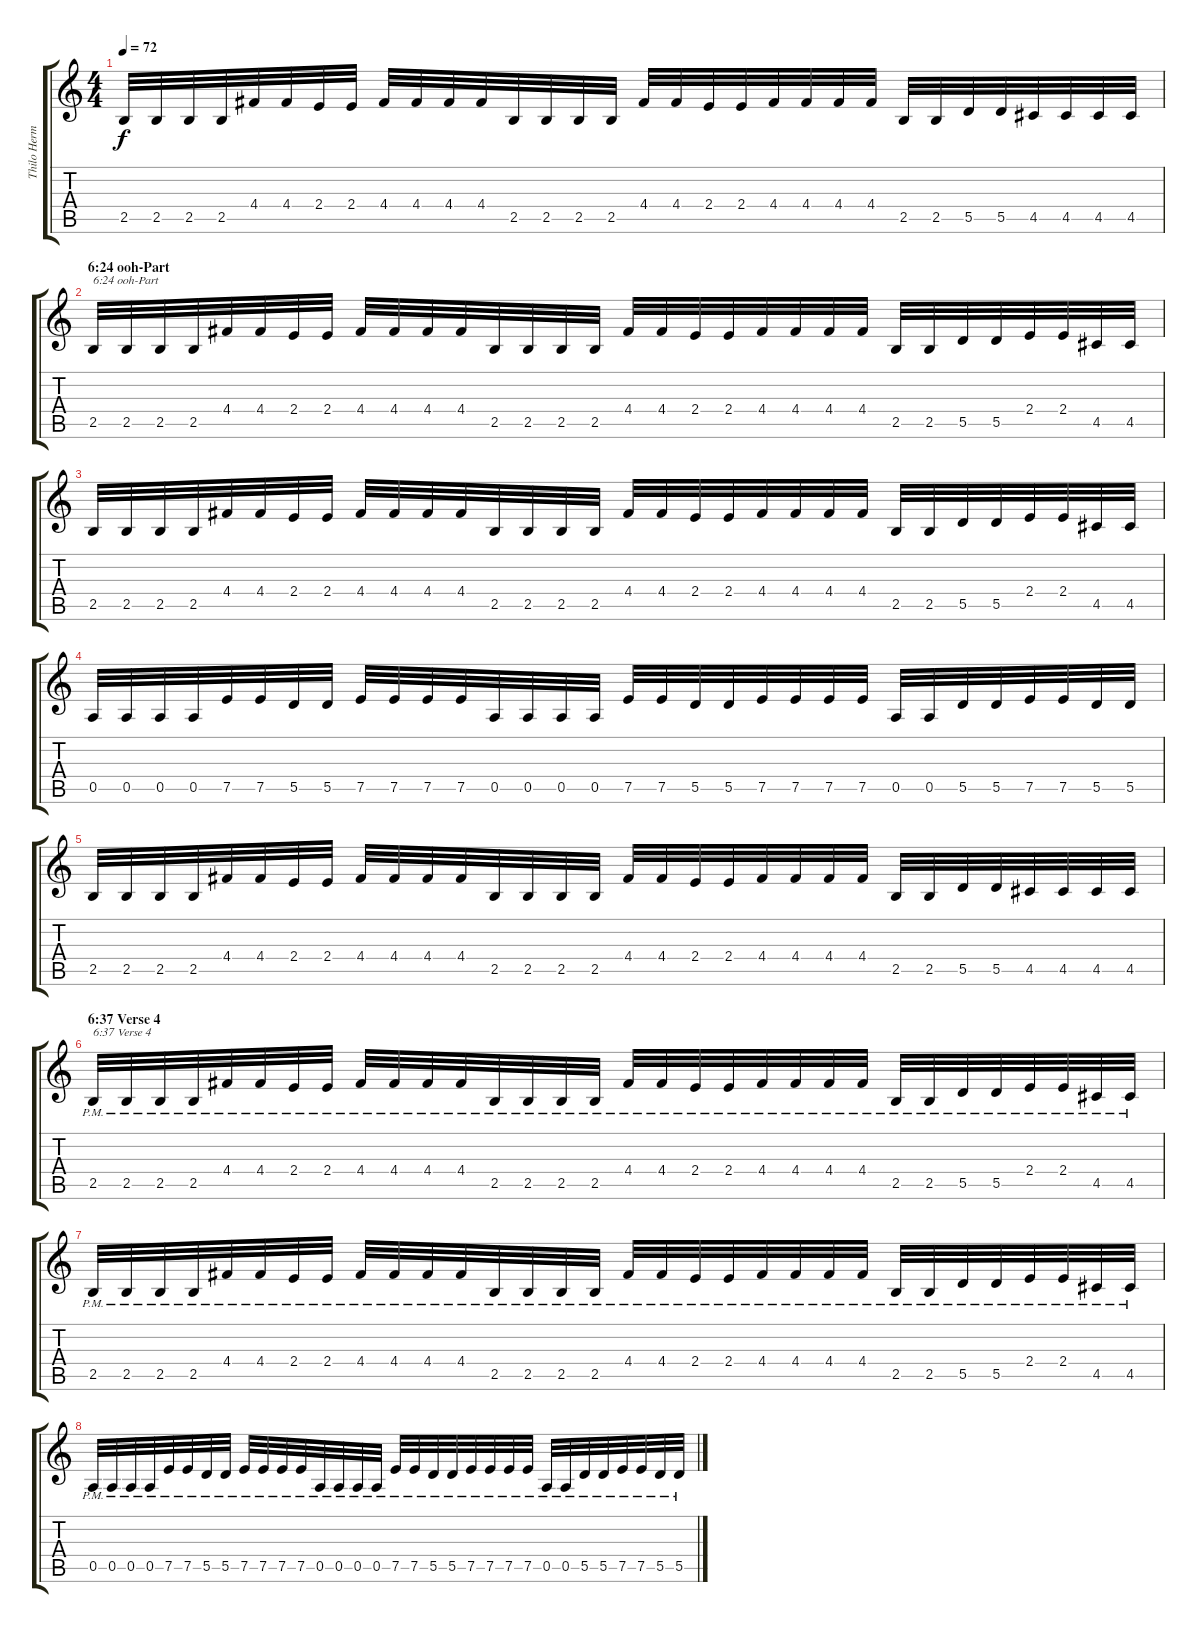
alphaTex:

\track ("Thilo Hermann (right)" "Thilo Herm") {instrument overdrivenguitar}
\staff {score tabs}
\tuning (E4 B3 G3 D3 A2 E2) {hide}
\ts (4 4)
\tempo 72
\clef g2
\ks c
2.5.32{dy f} 2.5.32 2.5.32 2.5.32 4.4.32 4.4.32 2.4.32 2.4.32 4.4.32 4.4.32 4.4.32 4.4.32 2.5.32 2.5.32 2.5.32 2.5.32 4.4.32 4.4.32 2.4.32 2.4.32 4.4.32 4.4.32 4.4.32 4.4.32 2.5.32 2.5.32 5.5.32 5.5.32 4.5.32 4.5.32 4.5.32 4.5.32 |
\section ("" "6:24 ooh-Part")
2.5.32{txt "6:24 ooh-Part"} 2.5.32 2.5.32 2.5.32 4.4.32 4.4.32 2.4.32 2.4.32 4.4.32 4.4.32 4.4.32 4.4.32 2.5.32 2.5.32 2.5.32 2.5.32 4.4.32 4.4.32 2.4.32 2.4.32 4.4.32 4.4.32 4.4.32 4.4.32 2.5.32 2.5.32 5.5.32 5.5.32 2.4.32 2.4.32 4.5.32 4.5.32 |
2.5.32 2.5.32 2.5.32 2.5.32 4.4.32 4.4.32 2.4.32 2.4.32 4.4.32 4.4.32 4.4.32 4.4.32 2.5.32 2.5.32 2.5.32 2.5.32 4.4.32 4.4.32 2.4.32 2.4.32 4.4.32 4.4.32 4.4.32 4.4.32 2.5.32 2.5.32 5.5.32 5.5.32 2.4.32 2.4.32 4.5.32 4.5.32 |
0.5.32 0.5.32 0.5.32 0.5.32 7.5.32 7.5.32 5.5.32 5.5.32 7.5.32 7.5.32 7.5.32 7.5.32 0.5.32 0.5.32 0.5.32 0.5.32 7.5.32 7.5.32 5.5.32 5.5.32 7.5.32 7.5.32 7.5.32 7.5.32 0.5.32 0.5.32 5.5.32 5.5.32 7.5.32 7.5.32 5.5.32 5.5.32 |
2.5.32 2.5.32 2.5.32 2.5.32 4.4.32 4.4.32 2.4.32 2.4.32 4.4.32 4.4.32 4.4.32 4.4.32 2.5.32 2.5.32 2.5.32 2.5.32 4.4.32 4.4.32 2.4.32 2.4.32 4.4.32 4.4.32 4.4.32 4.4.32 2.5.32 2.5.32 5.5.32 5.5.32 4.5.32 4.5.32 4.5.32 4.5.32 |
\section ("" "6:37 Verse 4")
2.5{pm}.32{txt "6:37 Verse 4"} 2.5{pm}.32 2.5{pm}.32 2.5{pm}.32 4.4{pm}.32 4.4{pm}.32 2.4{pm}.32 2.4{pm}.32 4.4{pm}.32 4.4{pm}.32 4.4{pm}.32 4.4{pm}.32 2.5{pm}.32 2.5{pm}.32 2.5{pm}.32 2.5{pm}.32 4.4{pm}.32 4.4{pm}.32 2.4{pm}.32 2.4{pm}.32 4.4{pm}.32 4.4{pm}.32 4.4{pm}.32 4.4{pm}.32 2.5{pm}.32 2.5{pm}.32 5.5{pm}.32 5.5{pm}.32 2.4{pm}.32 2.4{pm}.32 4.5{pm}.32 4.5{pm}.32 |
2.5{pm}.32 2.5{pm}.32 2.5{pm}.32 2.5{pm}.32 4.4{pm}.32 4.4{pm}.32 2.4{pm}.32 2.4{pm}.32 4.4{pm}.32 4.4{pm}.32 4.4{pm}.32 4.4{pm}.32 2.5{pm}.32 2.5{pm}.32 2.5{pm}.32 2.5{pm}.32 4.4{pm}.32 4.4{pm}.32 2.4{pm}.32 2.4{pm}.32 4.4{pm}.32 4.4{pm}.32 4.4{pm}.32 4.4{pm}.32 2.5{pm}.32 2.5{pm}.32 5.5{pm}.32 5.5{pm}.32 2.4{pm}.32 2.4{pm}.32 4.5{pm}.32 4.5{pm}.32 |
0.5{pm}.32 0.5{pm}.32 0.5{pm}.32 0.5{pm}.32 7.5{pm}.32 7.5{pm}.32 5.5{pm}.32 5.5{pm}.32 7.5{pm}.32 7.5{pm}.32 7.5{pm}.32 7.5{pm}.32 0.5{pm}.32 0.5{pm}.32 0.5{pm}.32 0.5{pm}.32 7.5{pm}.32 7.5{pm}.32 5.5{pm}.32 5.5{pm}.32 7.5{pm}.32 7.5{pm}.32 7.5{pm}.32 7.5{pm}.32 0.5{pm}.32 0.5{pm}.32 5.5{pm}.32 5.5{pm}.32 7.5{pm}.32 7.5{pm}.32 5.5{pm}.32 5.5{pm}.32
